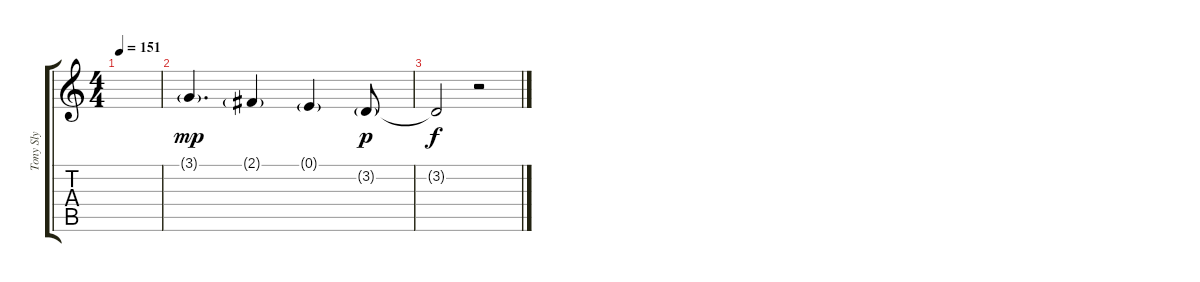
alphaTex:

\track ("Tony Sly" "Tony Sly") {instrument bassoon}
\staff {score tabs}
\tuning (E4 B3 G3 D3 A2 E2) {hide}
\ts (4 4)
\tempo 151
\clef g2
\ks c
|
3.1{g}.4{d dy mp} 2.1{g}.4 0.1{g}.4 3.2{g}.8{dy p} |
3.2{t}.2{dy f} r.2
